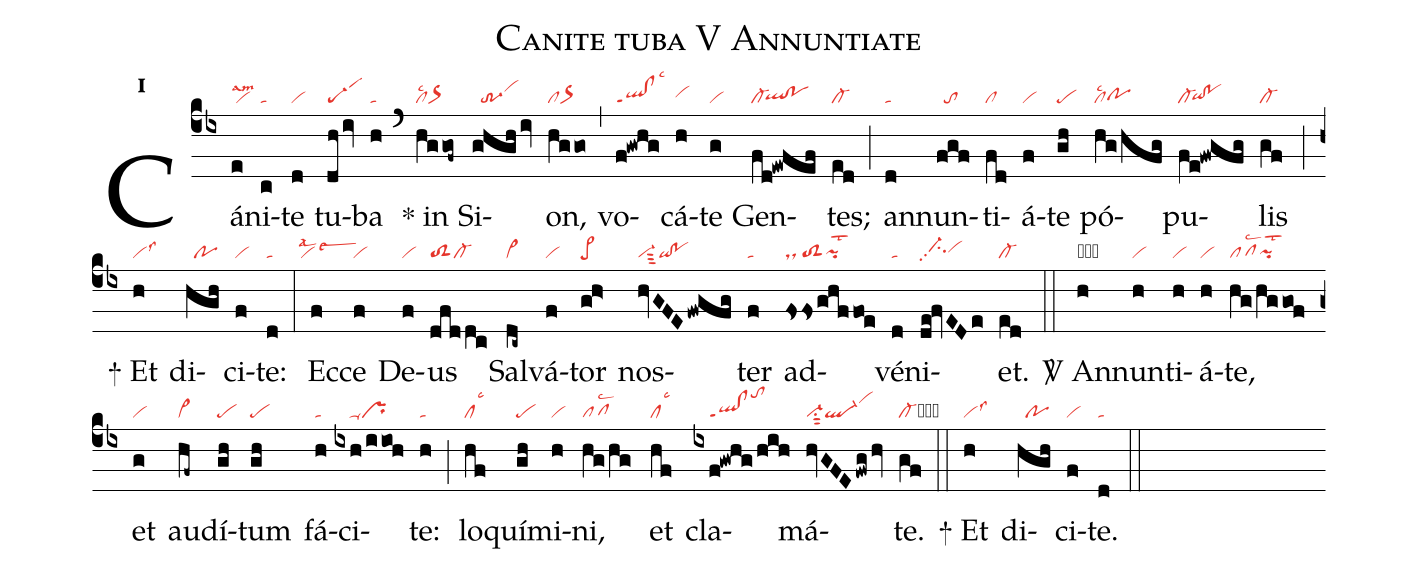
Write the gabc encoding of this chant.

name:Canite tuba V Annuntiate;
office-part:re;
mode:1;
nabc-lines:1;
%%
initial-style: 1;
name: Canite tuba;
mode: 1;
office-part: Responsorium;
annotation: Resp.;
annotation: i;
nabc-lines: 1;
%%
(cb4) Cá(e|vilsam2)ni(c|ta)te(d|vi) tu(dh/iv|scG-1)ba(h|ta) (`) <sp>*</sp> in(hggof~|cllsc2or>) Si(ghgh/iv|//tr-3vihj)on,(hggo|clor>) (,) vo(f!gwhg|ql!clppt1lsc3)cá(h|vihh)te(g|vi) Gen(fd!ewfef|cl-`qlhg!pohg)tes;(ed|cl-) (;) an(d|ta)nun(fgf|//to)ti(fd|cl)á(f|vi)te(gh|pe) pó(hg/hfg|cllsc2pohg)pu(fe!fwgfg|cl-`qihg!pohg)lis(gf|cl-) (;)
<sp>+</sp> Et(h|vilss3) di(hgh|//po)ci(f|vi)te:(d|ta) (:) Ec(f|```vilsal2lsew3)ce(f|vi) De(f|vi)us(dfddc|toS2cl-) Sal(dc~|vi>)vá(f|vi)tor(gh>|pe>) nos(hvGFE/fwgfg|vi-sut3qi!po)ter(f|ta) ad(fssghffoe|ds/toS2pihglst2)vé(d|ta)ni(de!fvEDe|//ci-hhpp2vihh)et.(ed|cl-) (::)

<sp>V/</sp> An(h|obvi)nun(h|vi)ti(h|vi)á(h|vi)te,(hg/hggof|pflsc2`pihglst2) et(g|vi) au(hf~|vi>)dí(gh|pe)tum(gh|pe) fá(h|ta)ci(ixh/iioh|////ta-pr)te:(h|ta) (;) lo(hf|cllsc3)quí(gh|pe)mi(h|vi)ni,(hg/hg|pflsc2) et(hf|cllsc3) cla(ixf!gwhg/hih|////ql!clppt1tohm)má(hvGFE/fwg/hv|vi-su1sut2ql-vihk)te.(gf|cl-cb) (::)
<sp>+</sp> Et(h|vilss3) di(hgh|//po)ci(f|vi)te.(d|ta) (::)
